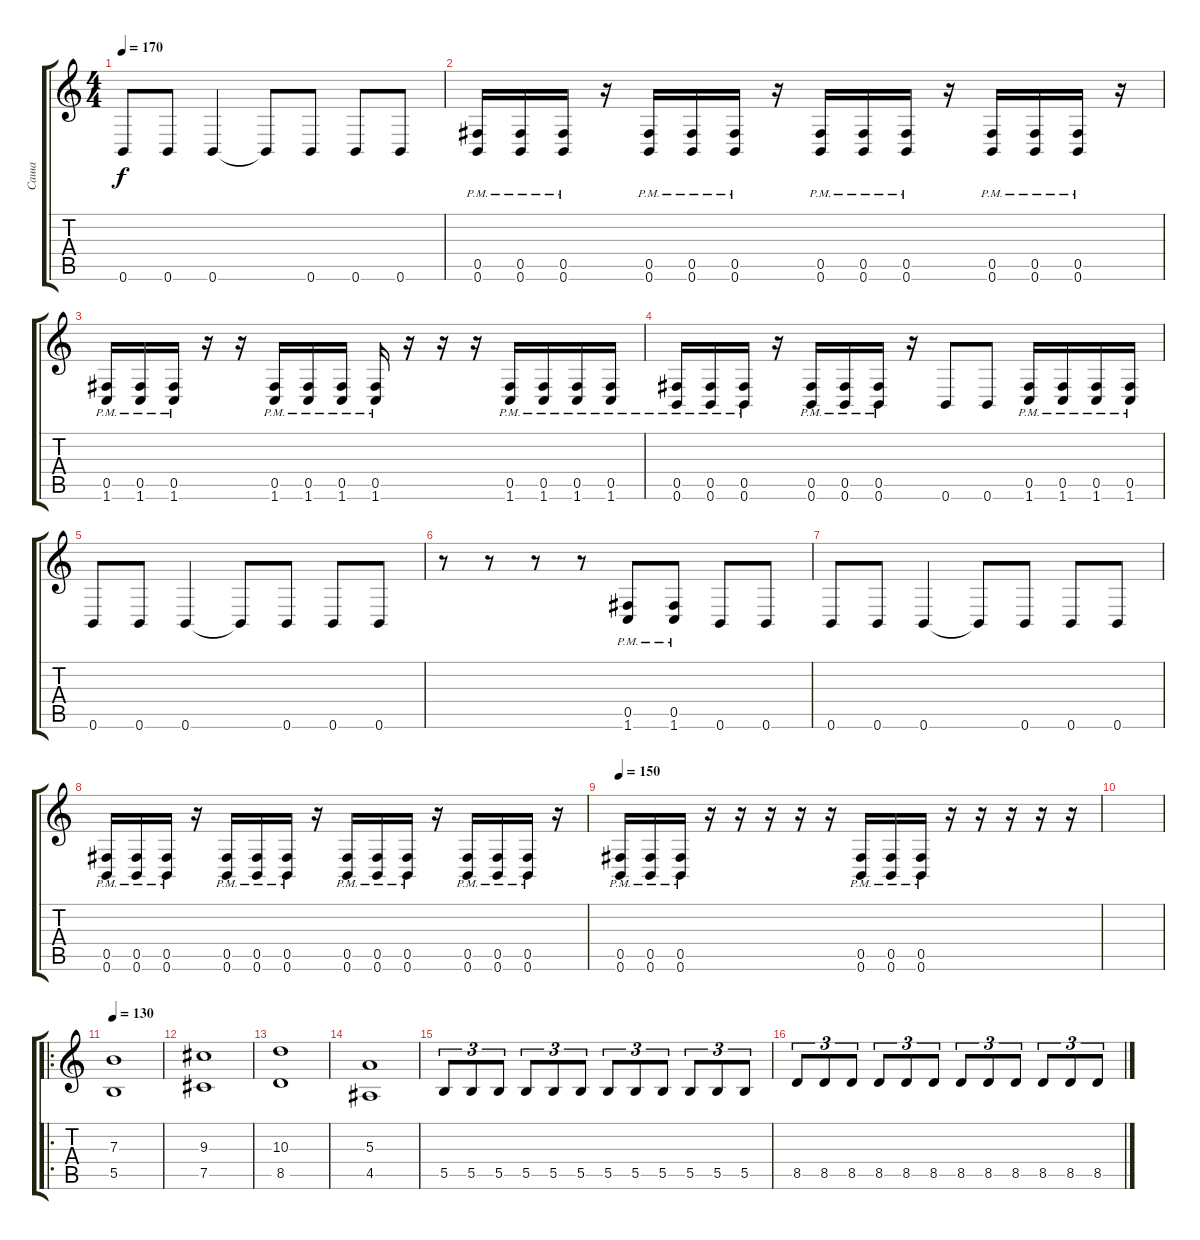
\track ("Саша" "Саша") {instrument distortionguitar}
\staff {score tabs}
\tuning (Db4 Ab3 E3 B2 Gb2 B1) {hide}
\ts (4 4)
\tempo 170
\clef g2
\ks c
0.6.8{dy f} 0.6.8 0.6.4 0.6{t}.8 0.6.8 0.6.8 0.6.8 |
(0.5{pm} 0.6{pm}).16 (0.5{pm} 0.6{pm}).16 (0.5{pm} 0.6{pm}).16 r.16 (0.5{pm} 0.6{pm}).16 (0.5{pm} 0.6{pm}).16 (0.5{pm} 0.6{pm}).16 r.16 (0.5{pm} 0.6{pm}).16 (0.5{pm} 0.6{pm}).16 (0.5{pm} 0.6{pm}).16 r.16 (0.5{pm} 0.6{pm}).16 (0.5{pm} 0.6{pm}).16 (0.5{pm} 0.6{pm}).16 r.16 |
(0.5{pm} 1.6{pm}).16 (0.5{pm} 1.6{pm}).16 (0.5{pm} 1.6{pm}).16 r.16 r.16 (0.5{pm} 1.6{pm}).16 (0.5{pm} 1.6{pm}).16 (0.5{pm} 1.6{pm}).16 (0.5{pm} 1.6{pm}).16 r.16 r.16 r.16 (0.5{pm} 1.6{pm}).16 (0.5{pm} 1.6{pm}).16 (0.5{pm} 1.6{pm}).16 (0.5{pm} 1.6{pm}).16 |
(0.5{pm} 0.6{pm}).16 (0.5{pm} 0.6{pm}).16 (0.5{pm} 0.6{pm}).16 r.16 (0.5{pm} 0.6{pm}).16 (0.5{pm} 0.6{pm}).16 (0.5{pm} 0.6{pm}).16 r.16 0.6.8 0.6.8 (0.5{pm} 1.6{pm}).16 (0.5{pm} 1.6{pm}).16 (0.5{pm} 1.6{pm}).16 (0.5{pm} 1.6{pm}).16 |
0.6.8 0.6.8 0.6.4 0.6{t}.8 0.6.8 0.6.8 0.6.8 |
r.8 r.8 r.8 r.8 (0.5{pm} 1.6{pm}).8 (0.5{pm} 1.6{pm}).8 0.6.8 0.6.8 |
0.6.8 0.6.8 0.6.4 0.6{t}.8 0.6.8 0.6.8 0.6.8 |
(0.5{pm} 0.6{pm}).16 (0.5{pm} 0.6{pm}).16 (0.5{pm} 0.6{pm}).16 r.16 (0.5{pm} 0.6{pm}).16 (0.5{pm} 0.6{pm}).16 (0.5{pm} 0.6{pm}).16 r.16 (0.5{pm} 0.6{pm}).16 (0.5{pm} 0.6{pm}).16 (0.5{pm} 0.6{pm}).16 r.16 (0.5{pm} 0.6{pm}).16 (0.5{pm} 0.6{pm}).16 (0.5{pm} 0.6{pm}).16 r.16 |
\tempo 150
(0.5{pm} 0.6{pm}).16 (0.5{pm} 0.6{pm}).16 (0.5{pm} 0.6{pm}).16 r.16 r.16 r.16 r.16 r.16 (0.5{pm} 0.6{pm}).16 (0.5{pm} 0.6{pm}).16 (0.5{pm} 0.6{pm}).16 r.16 r.16 r.16 r.16 r.16 |
|
\ro
\tempo 130
(7.3 5.5).1 |
(9.3 7.5).1 |
(10.3 8.5).1 |
(5.3 4.5).1 |
5.5.8{tu (3 2)} 5.5.8{tu (3 2)} 5.5.8{tu (3 2)} 5.5.8{tu (3 2)} 5.5.8{tu (3 2)} 5.5.8{tu (3 2)} 5.5.8{tu (3 2)} 5.5.8{tu (3 2)} 5.5.8{tu (3 2)} 5.5.8{tu (3 2)} 5.5.8{tu (3 2)} 5.5.8{tu (3 2)} |
8.5.8{tu (3 2)} 8.5.8{tu (3 2)} 8.5.8{tu (3 2)} 8.5.8{tu (3 2)} 8.5.8{tu (3 2)} 8.5.8{tu (3 2)} 8.5.8{tu (3 2)} 8.5.8{tu (3 2)} 8.5.8{tu (3 2)} 8.5.8{tu (3 2)} 8.5.8{tu (3 2)} 8.5.8{tu (3 2)}
